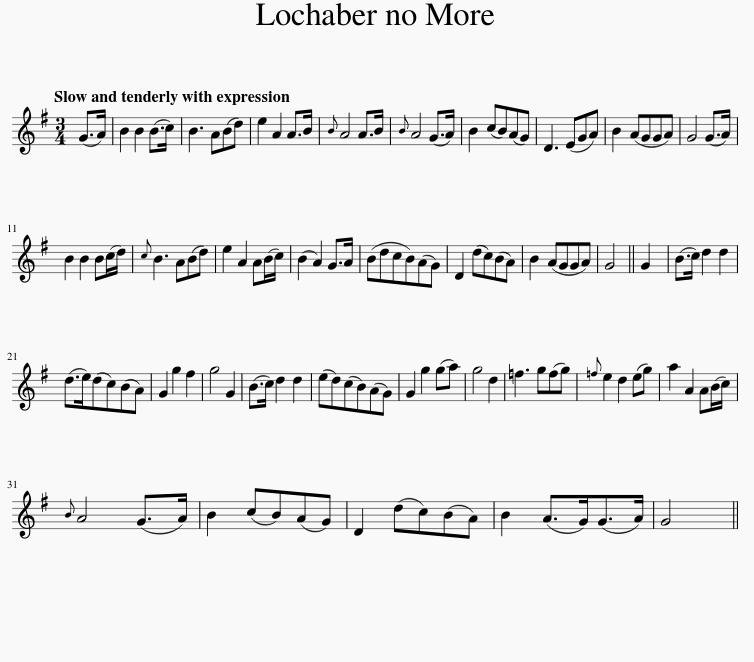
X:1
L:1/8
Q:1/4=120
M:3/4
I:linebreak $
K:G
V:1 treble
V:1
 (G>A) | B2 B2 (B>c) | B3 A(Bd) | e2 A2 A>B |{B} A4 A>B | %5
{B} A4 (G>A) | B2 (cB)(AG) | D3 (EGA) | B2 (AGGA) | G4 (G>A) |$ %10
 B2 B2 B(c/d/) |{c} B3 A(Bd) | e2 A2 A(B/c/) | (B2 A2) G>A | (BdcB)(AG) | %15
 D2 (dc)(BA) | B2 (AGGA) | G4 || G2 | (B>c) d2 d2 |$ %20
 (d>e)(dc)(BA) | G2 g2 f2 | g4 G2 | (B>c) d2 d2 | (ed)(cB)(AG) | %25
 G2 g2 (ga) | g4 d2 | =f3 g(fg) |{=f} e2 d2 (eg) | a2 A2 A(B/c/) |$ %30
{B} A4 (G>A) | B2 (cB)(AG) | D2 (dc)(BA) | B2 (A>G)(G>A) | G4 || %35
